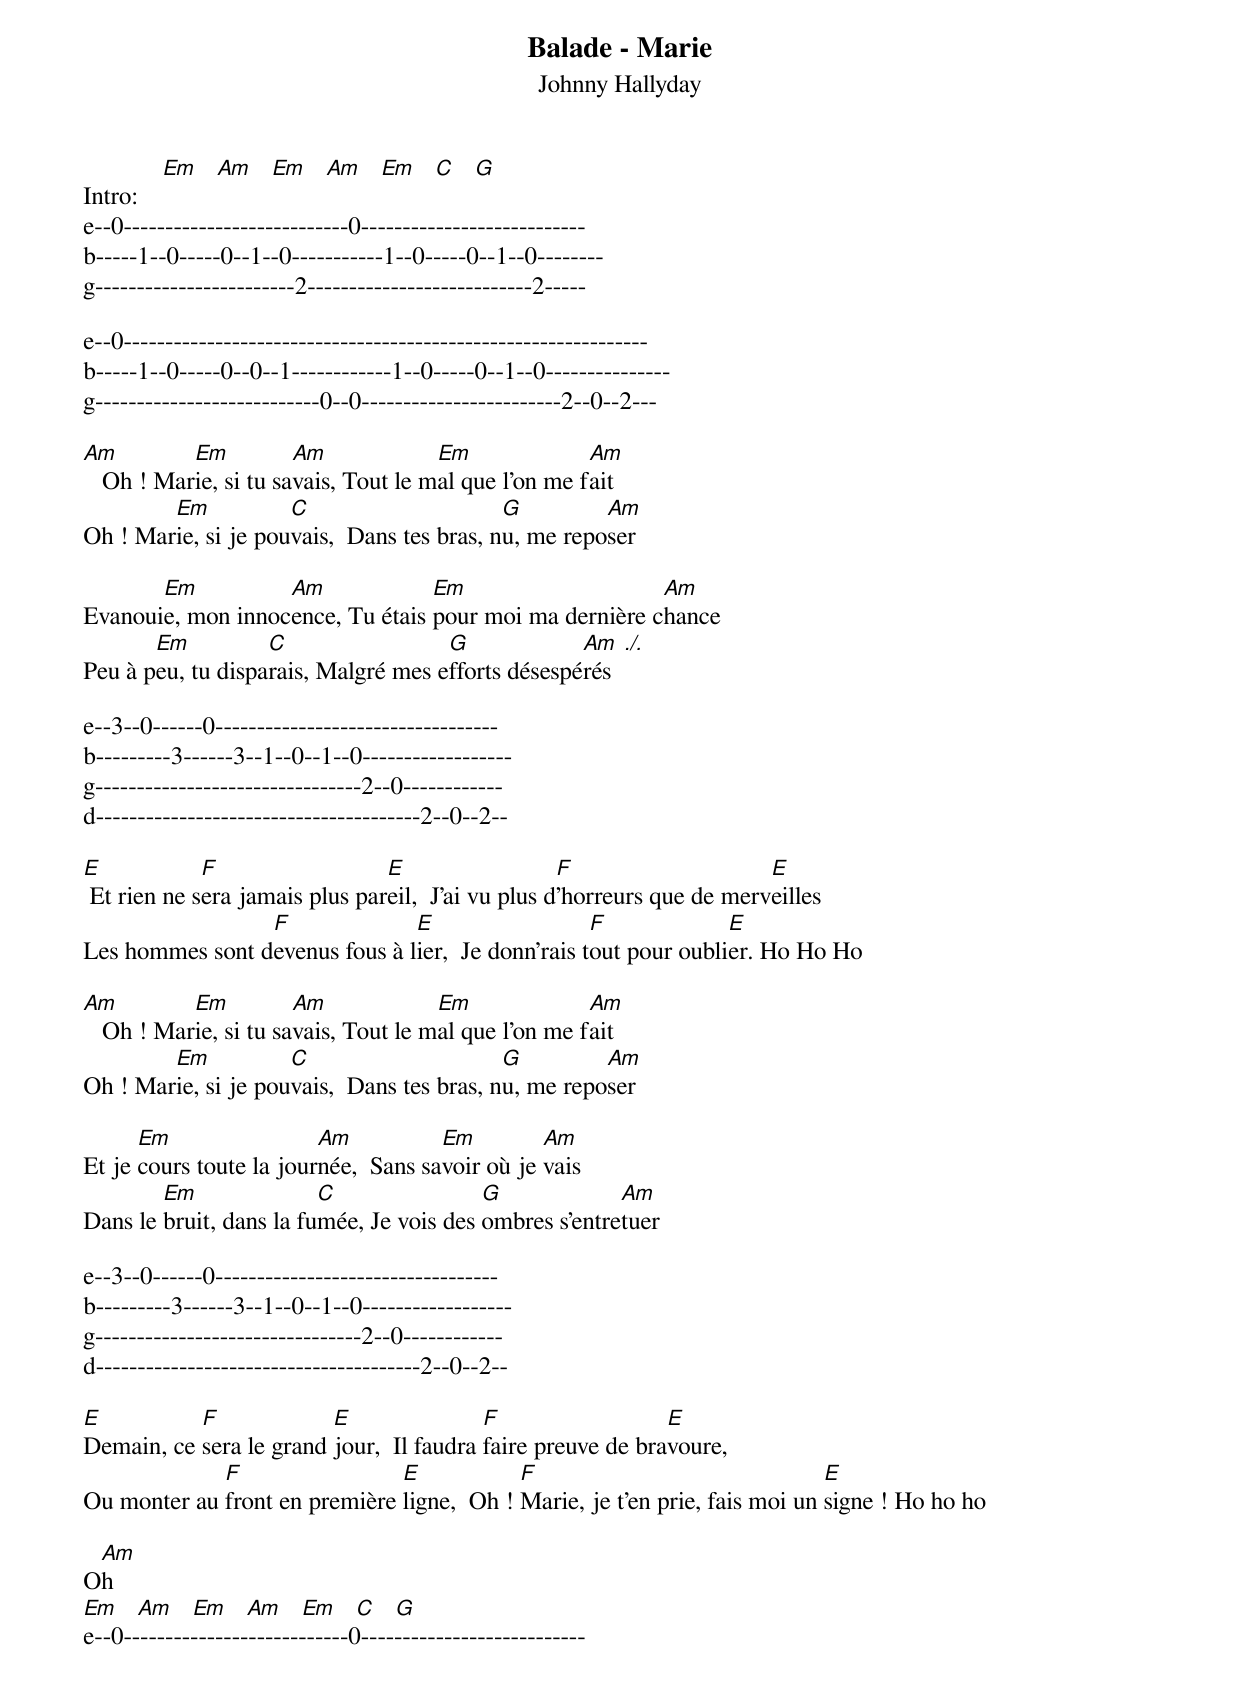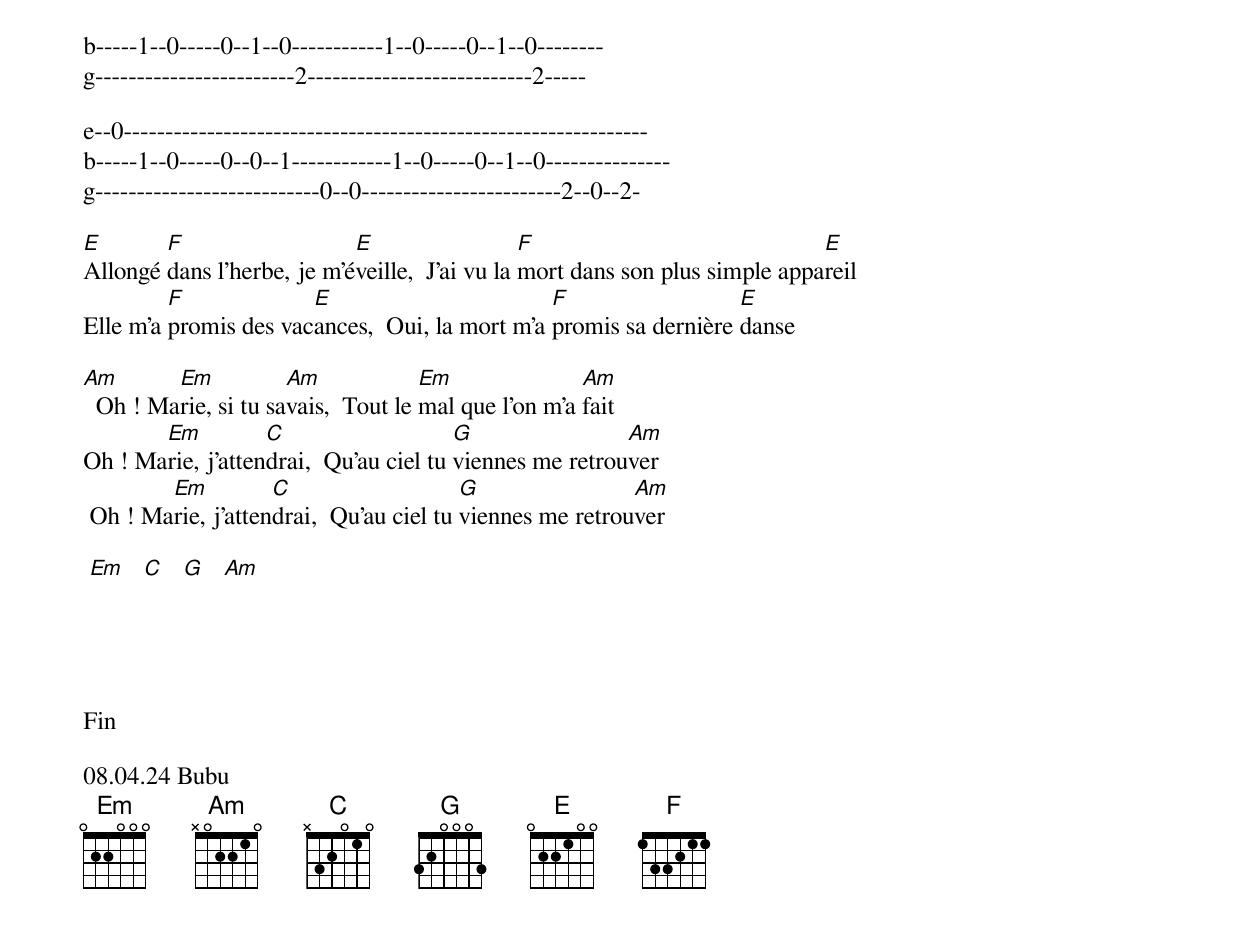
{title: Balade - Marie}
{subtitle: Johnny Hallyday}
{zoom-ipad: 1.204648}

Intro:    [Em]   [Am]   [Em]   [Am]   [Em]   [C]   [G]
e--0---------------------------0---------------------------
b-----1--0-----0--1--0-----------1--0-----0--1--0--------
g------------------------2---------------------------2-----

e--0---------------------------------------------------------------
b-----1--0-----0--0--1------------1--0-----0--1--0---------------
g---------------------------0--0------------------------2--0--2---

[Am]   Oh ! Mar[Em]ie, si tu sa[Am]vais, Tout le m[Em]al que l'on me f[Am]ait
Oh ! Mar[Em]ie, si je pou[C]vais,  Dans tes bras, n[G]u, me repo[Am]ser

Evanoui[Em]e, mon innoc[Am]ence, Tu étais [Em]pour moi ma dernière c[Am]hance
Peu à p[Em]eu, tu dispa[C]rais, Malgré mes e[G]fforts désespé[Am]rés  [./.]

e--3--0------0----------------------------------
b---------3------3--1--0--1--0------------------
g--------------------------------2--0------------
d---------------------------------------2--0--2--

[E] Et rien ne s[F]era jamais plus par[E]eil,  J'ai vu plus d[F]'horreurs que de merv[E]eilles
Les hommes sont d[F]evenus fous à l[E]ier,  Je donn'rais t[F]out pour oubli[E]er. Ho Ho Ho

[Am]   Oh ! Mar[Em]ie, si tu sa[Am]vais, Tout le m[Em]al que l'on me f[Am]ait
Oh ! Mar[Em]ie, si je pou[C]vais,  Dans tes bras, n[G]u, me repo[Am]ser

Et je [Em]cours toute la jour[Am]née,  Sans sa[Em]voir où je [Am]vais
Dans le [Em]bruit, dans la fu[C]mée, Je vois des [G]ombres s'entre[Am]tuer

e--3--0------0----------------------------------
b---------3------3--1--0--1--0------------------
g--------------------------------2--0------------
d---------------------------------------2--0--2--

[E]Demain, ce [F]sera le grand [E]jour,  Il faudra [F]faire preuve de bra[E]voure,
Ou monter au [F]front en première [E]ligne,  Oh ! [F]Marie, je t'en prie, fais moi un [E]signe ! Ho ho ho

O[Am]h
[Em]   [Am]   [Em]   [Am]   [Em]   [C]   [G]
e--0---------------------------0---------------------------
b-----1--0-----0--1--0-----------1--0-----0--1--0--------
g------------------------2---------------------------2-----

e--0---------------------------------------------------------------
b-----1--0-----0--0--1------------1--0-----0--1--0---------------
g---------------------------0--0------------------------2--0--2-

[E]Allongé [F]dans l'herbe, je m'é[E]veille,  J'ai vu la [F]mort dans son plus simple appa[E]reil
Elle m'a [F]promis des vac[E]ances,  Oui, la mort m'a [F]promis sa dernière [E]danse

[Am]  Oh ! Ma[Em]rie, si tu sa[Am]vais,  Tout le [Em]mal que l'on m'a [Am]fait
Oh ! Ma[Em]rie, j'atten[C]drai,  Qu'au ciel tu [G]viennes me retrou[Am]ver
 Oh ! Ma[Em]rie, j'atten[C]drai,  Qu'au ciel tu [G]viennes me retrou[Am]ver

 [Em]   [C]   [G]   [Am]





Fin

08.04.24 Bubu
